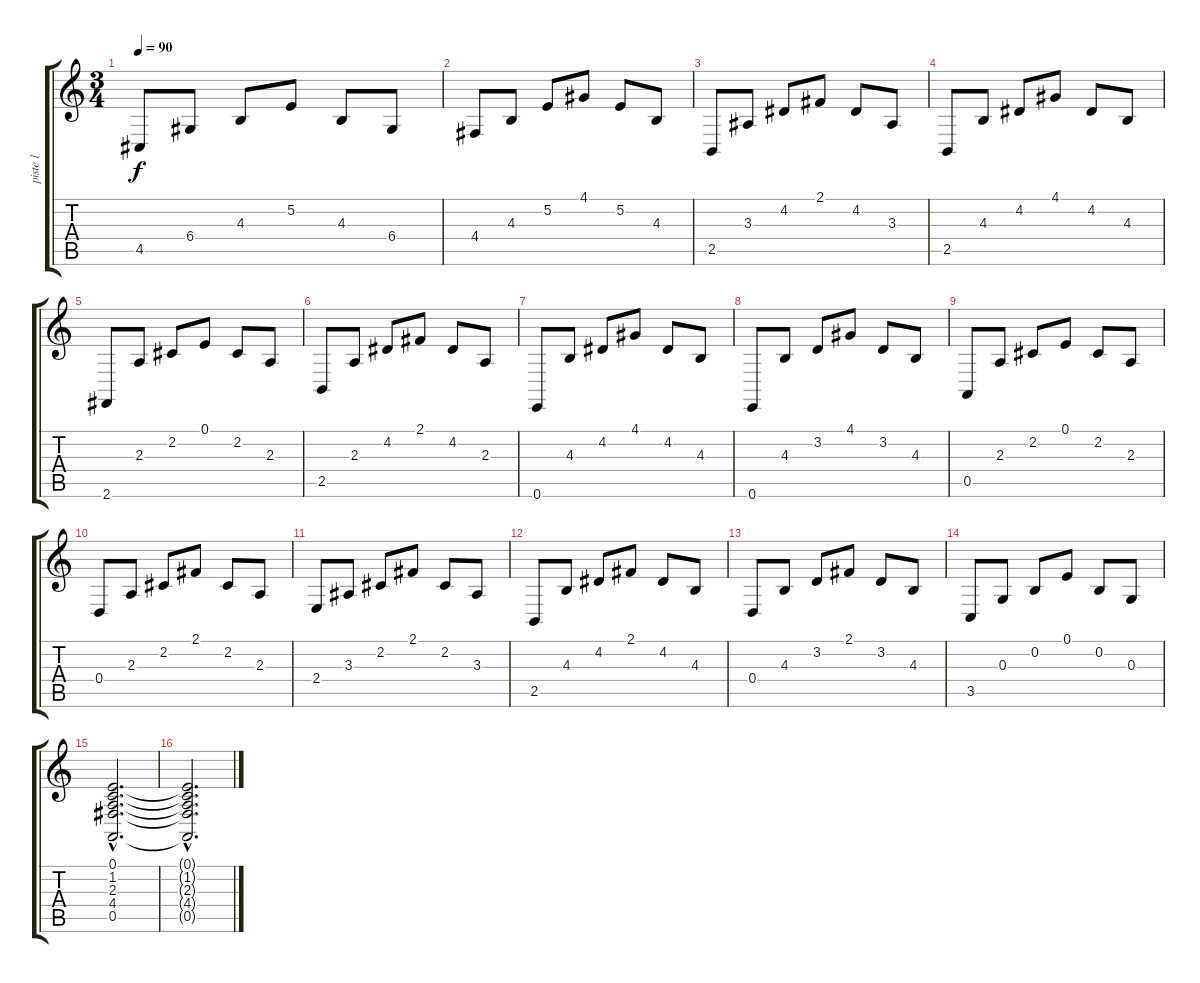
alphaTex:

\track ("piste 1" "piste 1") {instrument stringensemble1}
\staff {score tabs}
\tuning (E4 B3 G3 D3 A2 E2) {hide}
\ts (3 4)
\tempo 90
\clef g2
\ks c
4.5.8{dy f} 6.4.8 4.3.8 5.2.8 4.3.8 6.4.8 |
4.4.8 4.3.8 5.2.8 4.1.8 5.2.8 4.3.8 |
2.5.8 3.3.8 4.2.8 2.1.8 4.2.8 3.3.8 |
2.5.8 4.3.8 4.2.8 4.1.8 4.2.8 4.3.8 |
2.6.8 2.3.8 2.2.8 0.1.8 2.2.8 2.3.8 |
2.5.8 2.3.8 4.2.8 2.1.8 4.2.8 2.3.8 |
0.6.8 4.3.8 4.2.8 4.1.8 4.2.8 4.3.8 |
0.6.8 4.3.8 3.2.8 4.1.8 3.2.8 4.3.8 |
0.5.8 2.3.8 2.2.8 0.1.8 2.2.8 2.3.8 |
0.4.8 2.3.8 2.2.8 2.1.8 2.2.8 2.3.8 |
2.4.8 3.3.8 2.2.8 2.1.8 2.2.8 3.3.8 |
2.5.8 4.3.8 4.2.8 2.1.8 4.2.8 4.3.8 |
0.4.8 4.3.8 3.2.8 2.1.8 3.2.8 4.3.8 |
3.5.8 0.3.8 0.2.8 0.1.8 0.2.8 0.3.8 |
(0.1{hac} 1.2{hac} 2.3{hac} 4.4{hac} 0.5{hac}).2{d} |
(0.1{hac t} 1.2{hac t} 2.3{hac t} 4.4{hac t} 0.5{hac t}).2{d}
